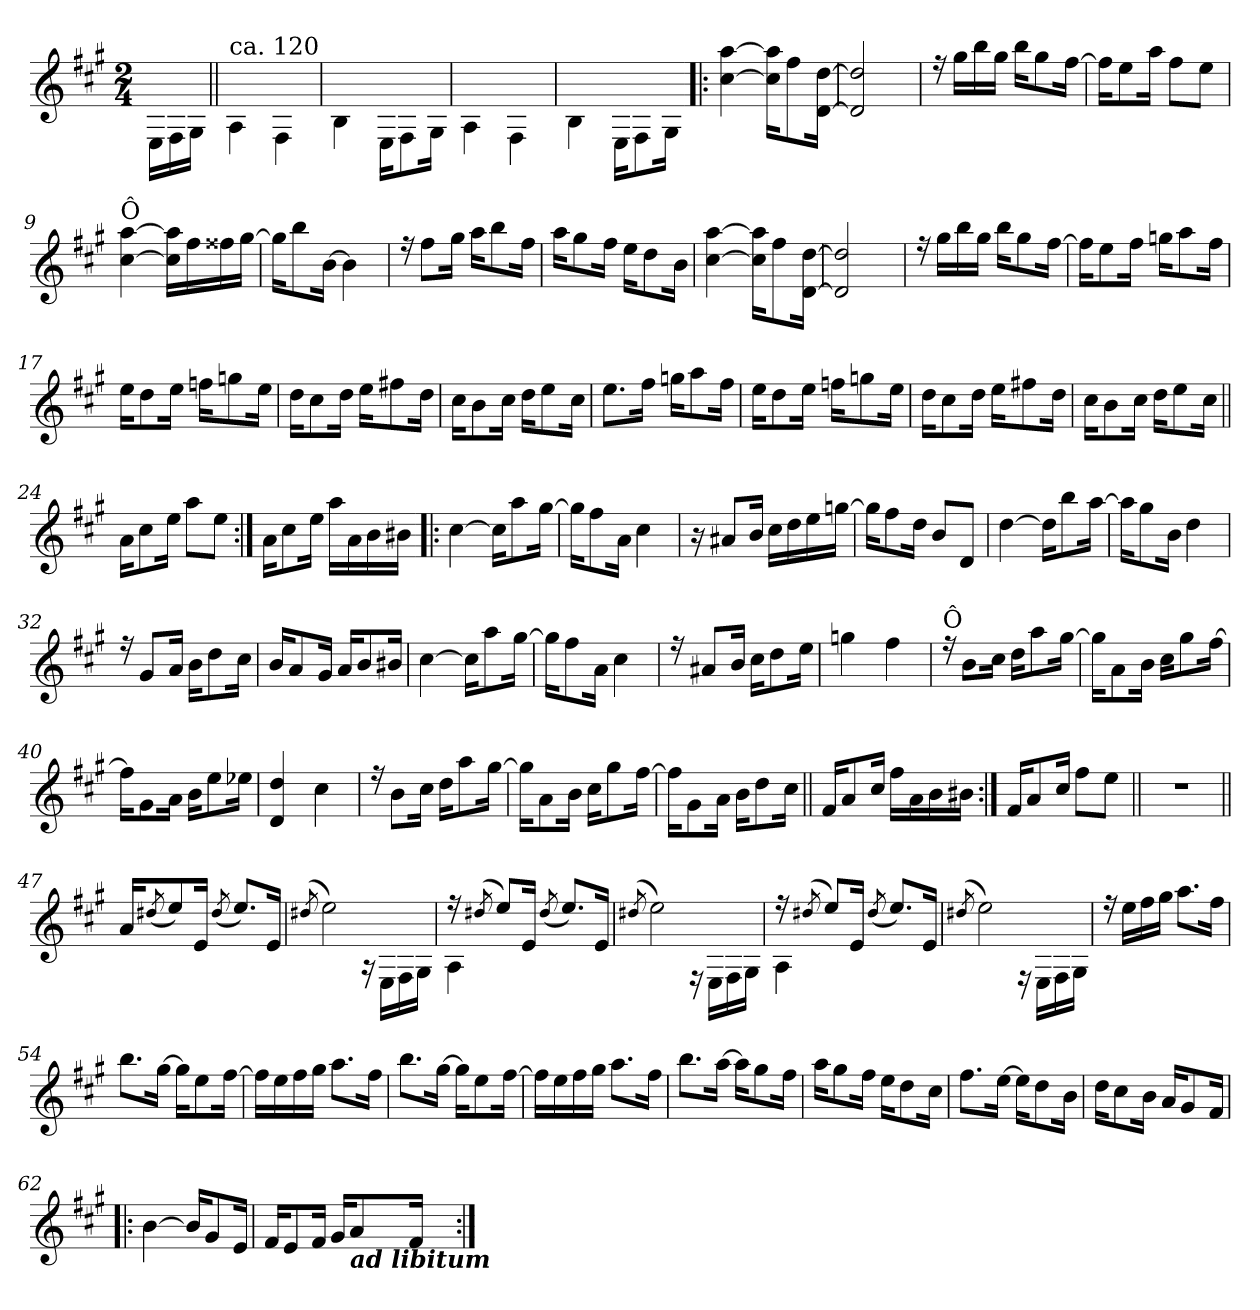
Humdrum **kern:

**kern
*part1
*staff1
*clefG2
*k[f#c#g#]
*A:
*M2/4
=
16E!\LL
16F#!\
16G#!\JJ
=1||
*^
!LO:TX:a:t=ca. 120	!
4A!\	4ryy
4F#!\	4ryy
=2	=2
4B!\	4ryy
16E!\KL	4ryy
8F#!\	.
16G#!\Jk	.
=3	=3
4A!\	4ryy
4F#!\	4ryy
=4	=4
4B!\	4ryy
16E!\KL	4ryy
8F#!\	.
16G#!\Jk	.
!!LO:LB:g=z	!!
=5!|:	=5!|:
[<4cc#\ [<4aa\	2ryy
16cc#\] 16aa\]KL	.
8ff#\	.
[<16d\ [<16dd\Jk	.
=6	=6
2d/] 2dd/]	2ryy
=7	=7
16rff	4ryy
16gg#\LL	.
16bb\	.
16gg#\JJ	.
16bb\KL	4ryy
8gg#\	.
[<16ff#\Jk	.
=8	=8
16ff#\KL]	2ryy
8ee\	.
16aa\Jk	.
8ff#\L	.
8ee\J	.
=9	=9
!LO:TX:a:t=Ô	!
[<4cc#\ [<4aa\	2ryy
16cc#\] 16aa\]LL	.
16ff#\	.
16ff##X\	.
[<16gg#\JJ	.
!!LO:LB:g=z	!!
=10	=10
16gg#\KL]	2ryy
8bb\	.
[<16b\Jk	.
4b\]	.
=11	=11
16rff	4ryy
8ff#\L	.
16gg#\Jk	.
16aa\KL	4ryy
8bb\	.
16ff#\Jk	.
=12	=12
16aa\KL	4ryy
8gg#\	.
16ff#\Jk	.
16ee\KL	4ryy
8dd\	.
16b\Jk	.
=13	=13
[<4cc#\ [<4aa\	2ryy
16cc#\] 16aa\]KL	.
8ff#\	.
[<16d\ [<16dd\Jk	.
!!LO:LB:g=z	!!
=14	=14
2d/] 2dd/]	2ryy
=15	=15
16rff	4ryy
16gg#\LL	.
16bb\	.
16gg#\JJ	.
16bb\KL	4ryy
8gg#\	.
[<16ff#\Jk	.
=16	=16
16ff#\KL]	4ryy
8ee\	.
16ff#\Jk	.
16ggn\KL	4ryy
8aa\	.
16ff#\Jk	.
=17	=17
16ee\KL	4ryy
8dd\	.
16ee\Jk	.
16ffn\KL	4ryy
8ggn\	.
16ee\Jk	.
!!LO:LB:g=z	!!
=18	=18
16dd\KL	4ryy
8cc#\	.
16dd\Jk	.
16ee\KL	4ryy
8ff#X\	.
16dd\Jk	.
=19	=19
16cc#\KL	4ryy
8b\	.
16cc#\Jk	.
16dd\KL	4ryy
8ee\	.
16cc#\Jk	.
=20	=20
8.ee\L	4ryy
16ff#\Jk	.
16ggn\KL	4ryy
8aa\	.
16ff#\Jk	.
=21	=21
16ee\KL	4ryy
8dd\	.
16ee\Jk	.
16ffn\KL	4ryy
8ggn\	.
16ee\Jk	.
!!LO:LB:g=z	!!
=22	=22
16dd\KL	4ryy
8cc#\	.
16dd\Jk	.
16ee\KL	4ryy
8ff#X\	.
16dd\Jk	.
=23	=23
16cc#\KL	4ryy
8b\	.
16cc#\Jk	.
16dd\KL	4ryy
8ee\	.
16cc#\Jk	.
=24||	=24||
16a\KL	2ryy
8cc#\	.
16ee\Jk	.
8aa\L	.
8ee\J	.
=25:|!	=25:|!
16a\KL	2ryy
8cc#\	.
16ee\Jk	.
16aa\LL	.
16a\	.
16b\	.
16b#X\JJ	.
!!LO:LB:g=z	!!
=26!|:	=26!|:
[<4cc#\	4ryy
16cc#\KL]	4ryy
8aa\	.
[<16gg#\Jk	.
=27	=27
16gg#\KL]	2ryy
8ff#\	.
16a\Jk	.
4cc#\	.
=28	=28
16r	4ryy
8a#X/L	.
16b/Jk	.
16cc#\LL	4ryy
16dd\	.
16ee\	.
[<16ggn\JJ	.
=29	=29
16gg\KL]	2ryy
8ff#\	.
16dd\Jk	.
8b/L	.
8d/J	.
!!LO:LB:g=z	!!
=30	=30
[<4dd\	4ryy
16dd\KL]	4ryy
8bb\	.
[<16aa\Jk	.
=31	=31
16aa\KL]	2ryy
8gg#\	.
16b\Jk	.
4dd\	.
=32	=32
16rff	4ryy
8g#/L	.
16a/Jk	.
16b\KL	4ryy
8dd\	.
16cc#\Jk	.
=33	=33
16b/KL	4ryy
8a/	.
16g#/Jk	.
16a/KL	4ryy
8b/	.
16b#X/Jk	.
!!LO:PB:g=z	!!
=34	=34
[<4cc#\	4ryy
16cc#\KL]	4ryy
8aa\	.
[<16gg#\Jk	.
=35	=35
16gg#\KL]	2ryy
8ff#\	.
16a\Jk	.
4cc#\	.
=36	=36
16rff	4ryy
8a#X/L	.
16b/Jk	.
16cc#\KL	4ryy
8dd\	.
16ee\Jk	.
=37	=37
4ggn\	2ryy
4ff#\	.
!!LO:LB:g=z	!!
=38	=38
!LO:TX:a:t=Ô	!
16rff	2ryy
8b\L	.
16cc#\Jk	.
16dd\KL	.
8aa\	.
[<16gg#\Jk	.
=39	=39
16gg#\KL]	2ryy
8a\	.
16b\Jk	.
16cc#\KL	.
8gg#\	.
[<16ff#\Jk	.
=40	=40
16ff#\KL]	2ryy
8g#\	.
16a\Jk	.
16b\KL	.
8ee\	.
16ee-X\Jk	.
=41	=41
4d/ 4dd/	4ryy
4cc#\	4ryy
!!LO:LB:g=z	!!
=42	=42
16rff	4ryy
8b\L	.
16cc#\Jk	.
16dd\KL	4ryy
8aa\	.
[<16gg#\Jk	.
=43	=43
16gg#\KL]	4ryy
8a\	.
16b\Jk	.
16cc#\KL	4ryy
8gg#\	.
[<16ff#\Jk	.
=44	=44
16ff#\KL]	4ryy
8g#\	.
16a\Jk	.
16b\KL	4ryy
8dd\	.
16cc#\Jk	.
=45||	=45||
16f#/KL	2ryy
8a/	.
16cc#/Jk	.
16ff#\LL	.
16a\	.
16b\	.
16b#X\JJ	.
!!LO:LB:g=z	!!
=46:|!	=46:|!
16f#/KL	2ryy
8a/	.
16cc#/Jk	.
8ff#\L	.
8ee\J	.
*v	*v
=46X1||
*stria0
2r
=47||
*stria5
*^
16a/KL	4ryy
(<8qdd#X/	.
8ee/)	.
16e/Jk	.
(<8qdd#/	.
8.ee/L)	4ryy
16e/Jk	.
*v	*v
=48
(<8qdd#X/
*^
*	*^
2ee\)	4ryy	4ryy
.	16rG	4ryy
.	16E!\LL	.
.	16F#!\	.
.	16G#!\JJ	.
!!LO:LB:g=z	!!	!!
=49	=49	=49
16rff	4A!\	4ryy
(<8qdd#X/	.	.
8ee/L)	.	.
16e/Jk	.	.
(<8qdd#/	.	.
8.ee/L)	4ryy	4ryy
16e/Jk	.	.
=50	=50	=50
(<8qdd#X/	.	.
2ee\)	4ryy	4ryy
.	16rF	4ryy
.	16E!\LL	.
.	16F#!\	.
.	16G#!\JJ	.
=51	=51	=51
16rff	4A!\	4ryy
(<8qdd#X/	.	.
8ee/L)	.	.
16e/Jk	.	.
(<8qdd#/	.	.
8.ee/L)	4ryy	4ryy
16e/Jk	.	.
!!LO:LB:g=z	!!	!!
=52	=52	=52
(<8qdd#X/	.	.
2ee\)	4ryy	4ryy
.	16rE	4ryy
.	16E!\LL	.
.	16F#!\	.
.	16G#!\JJ	.
*	*v	*v
=53	=53
16rff	4ryy
16ee\LL	.
16ff#\	.
16gg#\JJ	.
8.aa\L	4ryy
16ff#\Jk	.
=54	=54
8.bb\L	4ryy
[<16gg#\Jk	.
16gg#\KL]	4ryy
8ee\	.
[<16ff#\Jk	.
=55	=55
16ff#\LL]	4ryy
16ee\	.
16ff#\	.
16gg#\JJ	.
8.aa\L	4ryy
16ff#\Jk	.
!!LO:LB:g=z	!!
=56	=56
8.bb\L	4ryy
[<16gg#\Jk	.
16gg#\KL]	4ryy
8ee\	.
[<16ff#\Jk	.
=57	=57
16ff#\LL]	4ryy
16ee\	.
16ff#\	.
16gg#\JJ	.
8.aa\L	4ryy
16ff#\Jk	.
=58	=58
8.bb\L	4ryy
[<16aa\Jk	.
16aa\KL]	4ryy
8gg#\	.
16ff#\Jk	.
=59	=59
16aa\KL	4ryy
8gg#\	.
16ff#\Jk	.
16ee\KL	4ryy
8dd\	.
16cc#\Jk	.
!!LO:LB:g=z	!!
=60	=60
8.ff#\L	4ryy
[<16ee\Jk	.
16ee\KL]	4ryy
8dd\	.
16b\Jk	.
=61	=61
16dd\KL	4ryy
8cc#\	.
16b\Jk	.
16a/KL	4ryy
8g#/	.
16f#/Jk	.
=62!|:	=62!|:
[<4b\	4ryy
16b/KL]	4ryy
8g#/	.
16e/Jk	.
=63	=63
16f#/KL	4ryy
8e/	.
16f#/Jk	.
16g#/KL	4ryy
!LO:TX:b:Bi:t=ad libitum	!
8a/	.
16f#/Jk	.
*v	*v
=:|!
*-
